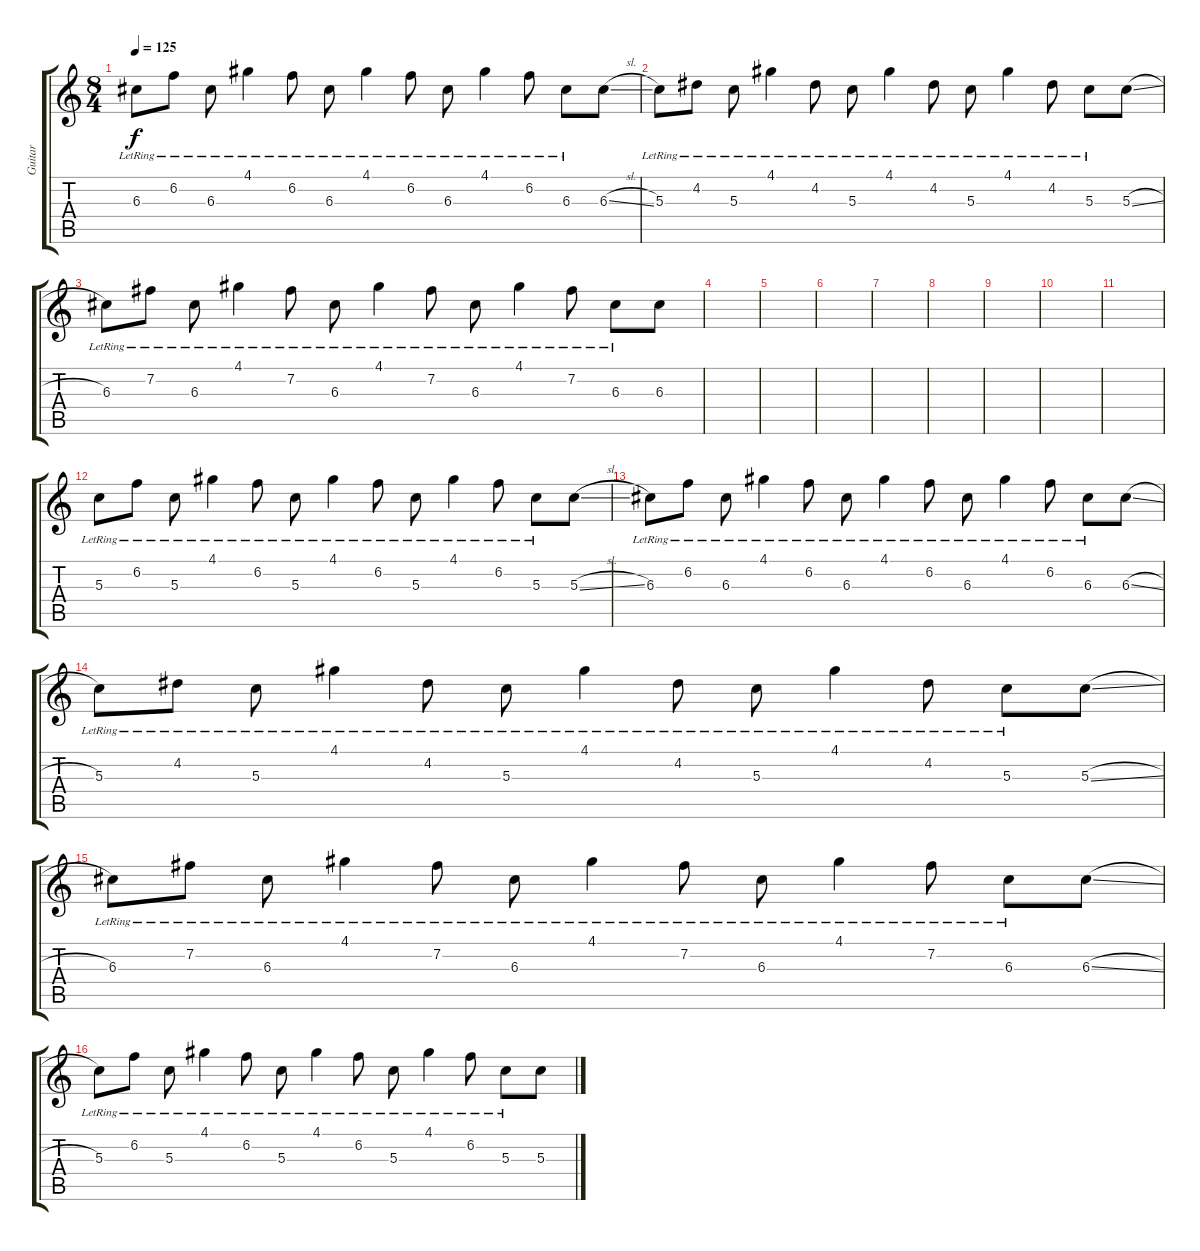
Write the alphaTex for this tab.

\track ("Guitar" "Guitar") {instrument acousticguitarsteel}
\staff {score tabs}
\tuning (E4 B3 G3 D3 A2 E2) {hide}
\ts (8 4)
\tempo 125
\clef g2
\ks c
6.3{lr}.8{dy f} 6.2{lr}.8 6.3{lr}.8 4.1{lr}.4 6.2{lr}.8 6.3{lr}.8 4.1{lr}.4 6.2{lr}.8 6.3{lr}.8 4.1{lr}.4 6.2{lr}.8 6.3{lr}.8 6.3{sl}.8 |
5.3{lr}.8 4.2{lr}.8 5.3{lr}.8 4.1{lr}.4 4.2{lr}.8 5.3{lr}.8 4.1{lr}.4 4.2{lr}.8 5.3{lr}.8 4.1{lr}.4 4.2{lr}.8 5.3{lr}.8 5.3{sl}.8 |
6.3{lr}.8 7.2{lr}.8 6.3{lr}.8 4.1{lr}.4 7.2{lr}.8 6.3{lr}.8 4.1{lr}.4 7.2{lr}.8 6.3{lr}.8 4.1{lr}.4 7.2{lr}.8 6.3{lr}.8 6.3.8 |
|
|
|
|
|
|
|
|
5.3{lr}.8 6.2{lr}.8 5.3{lr}.8 4.1{lr}.4 6.2{lr}.8 5.3{lr}.8 4.1{lr}.4 6.2{lr}.8 5.3{lr}.8 4.1{lr}.4 6.2{lr}.8 5.3{lr}.8 5.3{sl}.8 |
6.3{lr}.8 6.2{lr}.8 6.3{lr}.8 4.1{lr}.4 6.2{lr}.8 6.3{lr}.8 4.1{lr}.4 6.2{lr}.8 6.3{lr}.8 4.1{lr}.4 6.2{lr}.8 6.3{lr}.8 6.3{sl}.8 |
5.3{lr}.8 4.2{lr}.8 5.3{lr}.8 4.1{lr}.4 4.2{lr}.8 5.3{lr}.8 4.1{lr}.4 4.2{lr}.8 5.3{lr}.8 4.1{lr}.4 4.2{lr}.8 5.3{lr}.8 5.3{sl}.8 |
6.3{lr}.8 7.2{lr}.8 6.3{lr}.8 4.1{lr}.4 7.2{lr}.8 6.3{lr}.8 4.1{lr}.4 7.2{lr}.8 6.3{lr}.8 4.1{lr}.4 7.2{lr}.8 6.3{lr}.8 6.3{sl}.8 |
5.3{lr}.8 6.2{lr}.8 5.3{lr}.8 4.1{lr}.4 6.2{lr}.8 5.3{lr}.8 4.1{lr}.4 6.2{lr}.8 5.3{lr}.8 4.1{lr}.4 6.2{lr}.8 5.3{lr}.8 5.3{sl}.8
